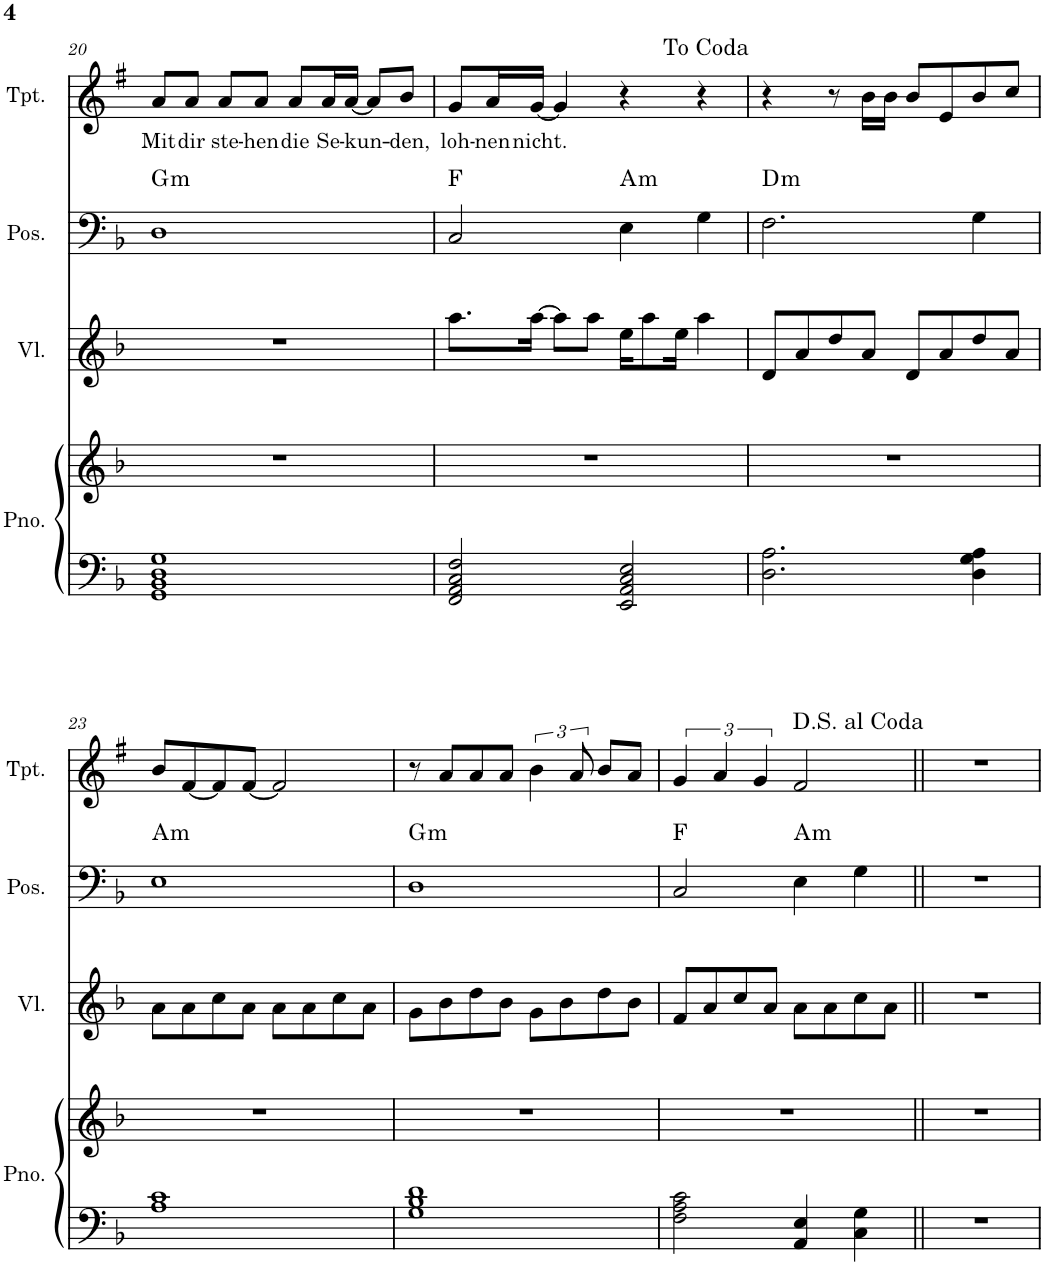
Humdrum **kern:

**kern	**kern	**kern	**kern	**harte	**kern	**text
*part4	*part4	*part3	*part2	*part2	*part1	*part1
*staff5	*staff4	*staff3	*staff2	*	*staff1	*staff1
*I"Piano	*	*I"Violine	*I"Posaune	*	*I"Trompete	*
*I'Pno.	*	*I'Vl.	*I'Pos.	*	*I'Tpt.	*
!!LO:PB:g=z
*clefF4	*clefG2	*clefG2	*clefF4	*	*clefG2	*
*	*	*	*	*	*Trd1c2	*
*k[b-]	*k[b-]	*k[b-]	*k[b-]	*	*k[f#]	*
*M4/4	*M4/4	*M4/4	*M4/4	*	*M4/4	*
=20	=20	=20	=20	=20	=20	=20
!	!	!	!	!LO:H:kt=m	!	!LO:LY:b
1GG 1BB- 1D 1G	1r	1r	1D	G:min	8a/L	Mit
!	!	!	!	!	!	!LO:LY:b
.	.	.	.	.	8a/J	dir
!	!	!	!	!	!	!LO:LY:b
.	.	.	.	.	8a/L	ste-
!	!	!	!	!	!	!LO:LY:b
.	.	.	.	.	8a/J	-hen
!	!	!	!	!	!	!LO:LY:b
.	.	.	.	.	8a/L	die
!	!	!	!	!	!	!LO:LY:b
.	.	.	.	.	16a/L	Se-
!	!	!	!	!	!	!LO:LY:b
.	.	.	.	.	[16a/JJ	-kun-
.	.	.	.	.	8a/L]	.
!	!	!	!	!	!	!LO:LY:b
.	.	.	.	.	8b/J	den,
=21	=21	=21	=21	=21	=21	=21
!	!	!	!	!	!	!LO:LY:b
2FF/ 2AA/ 2C/ 2F/	1r	8.aa\L	2C/	F:maj	8g/L	loh-
!	!	!	!	!	!	!LO:LY:b
.	.	.	.	.	16a/L	-nen
!	!	!	!	!	!	!LO:LY:b
.	.	[16aa\Jk	.	.	[16g/JJ	nicht.
.	.	8aa\L]	.	.	4g/]	.
.	.	8aa\J	.	.	.	.
!	!	!	!	!LO:H:kt=m	!	!
2EE/ 2AA/ 2C/ 2E/	.	16ee\KL	4E\	A:min	4r	.
.	.	8aa\	.	.	.	.
.	.	16ee\Jk	.	.	.	.
.	.	4aa\	4G\	.	4r	.
=22	=22	=22	=22	=22	=22	=22
!	!	!	!	!LO:H:kt=m	!	!
2.D\ 2.A\	1r	8d/L	2.F\	D:min	4r	.
.	.	8a/	.	.	.	.
.	.	8dd/	.	.	8r	.
.	.	8a/J	.	.	16b\LL	.
.	.	.	.	.	16b\JJ	.
.	.	8d/L	.	.	8b/L	.
.	.	8a/	.	.	8e/	.
4D\ 4G\ 4A\	.	8dd/	4G\	.	8b/	.
.	.	8a/J	.	.	8cc/J	.
!!LO:LB:g=z
=23	=23	=23	=23	=23	=23	=23
!	!	!	!	!LO:H:kt=m	!	!
1A 1c	1r	8a\L	1E	A:min	8b/L	.
.	.	8a\	.	.	[8f#/	.
.	.	8cc\	.	.	8f#/]	.
.	.	8a\J	.	.	[8f#/J	.
.	.	8a\L	.	.	2f#/]	.
.	.	8a\	.	.	.	.
.	.	8cc\	.	.	.	.
.	.	8a\J	.	.	.	.
=24	=24	=24	=24	=24	=24	=24
!	!	!	!	!LO:H:kt=m	!	!
1G 1B- 1d	1r	8g\L	1D	G:min	8r	.
.	.	8b-\	.	.	8a/L	.
.	.	8dd\	.	.	8a/	.
.	.	8b-\J	.	.	8a/J	.
.	.	8g\L	.	.	6b\	.
.	.	8b-\	.	.	.	.
.	.	.	.	.	12a/	.
.	.	8dd\	.	.	8b/L	.
.	.	8b-\J	.	.	8a/J	.
=25	=25	=25	=25	=25	=25	=25
2F\ 2A\ 2c\	1r	8f/L	2C/	F:maj	6g/	.
.	.	8a/	.	.	.	.
.	.	.	.	.	6a/	.
.	.	8cc/	.	.	.	.
.	.	.	.	.	6g/	.
.	.	8a/J	.	.	.	.
!	!	!	!	!LO:H:kt=m	!	!
4AA/ 4E/	.	8a\L	4E\	A:min	2f#/	.
.	.	8a\	.	.	.	.
4C\ 4G\	.	8cc\	4G\	.	.	.
.	.	8a\J	.	.	.	.
=26||	=26||	=26||	=26||	=26||	=26||	=26||
1r	1r	1r	1r	.	1r	.
=	=	=	=	=	=	=
*-	*-	*-	*-	*-	*-	*-
